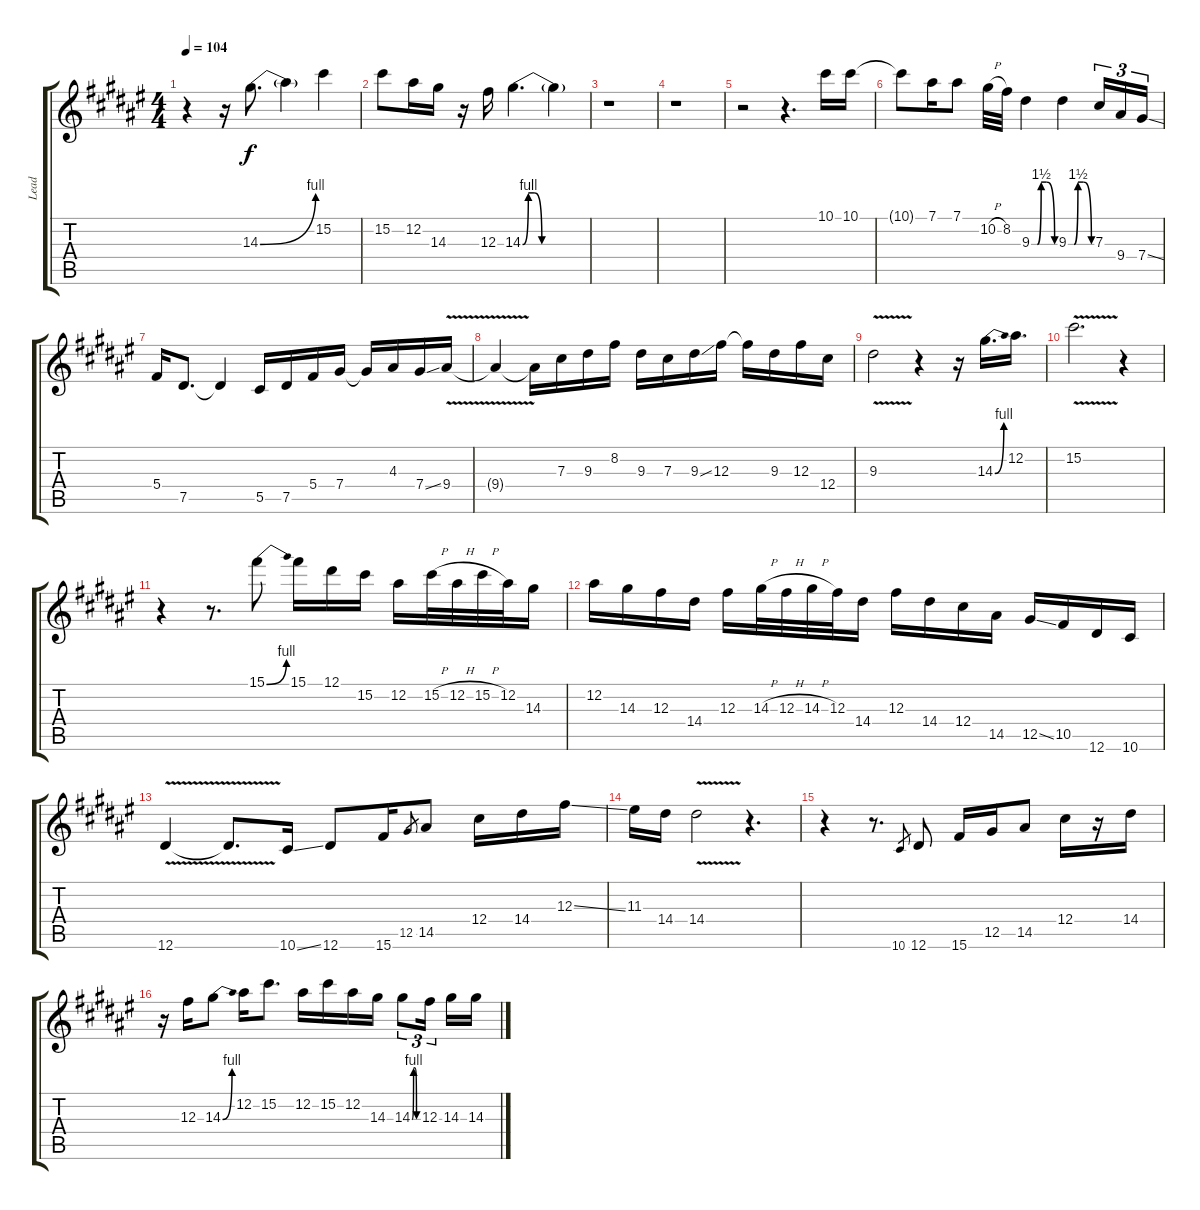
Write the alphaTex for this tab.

\track ("Lead" "Lead") {instrument overdrivenguitar}
\staff {score tabs}
\tuning (Eb4 Bb3 Gb3 Db3 Ab2 Eb2) {hide}
\ts (4 4)
\tempo 104
\clef g2
\ks f#
r.4{dy f} r.16 14.3{be (bend 0 0 60 4)}.8{d} 14.3{t}.4 15.2.4 |
15.2.8 12.2.16 14.3.16 r.16 12.3.16 14.3{be (custom 0 0 5 4 10 4 17 0 20 0 60 0)}.4{d} 14.3{t}.4 |
r.1 |
r.1 |
r.2 r.4{d} 10.1.16 10.1.16 |
10.1{t}.8 7.1.16 7.1.8 10.2{h}.32 8.2.32 9.3{be (custom 0 0 15 0 25 6 39 6 60 0)}.4 9.3{be (custom 0 0 15 0 25 6 39 6 60 0)}.4 7.3.16{tu (3 2)} 9.4.16{tu (3 2)} 7.4{ss}.16{tu (3 2)} |
5.4.16 7.5.8{d} 7.5{t}.4 5.5.16 7.5.16 5.4.16 7.4.16 7.4{t}.16 4.3.16 7.4{ss}.16 9.4{v}.16 |
9.4{t}.4 9.4{t}.16 7.3.16 9.3.16 8.2.16 9.3.16 7.3.16 9.3{ss}.16 12.3.16 12.3{t}.16 9.3.16 12.3.16 12.4.16 |
9.3{v}.2 r.4 r.16 14.3{be (bend 0 0 60 4)}.16{d} 12.2.16{d} |
15.2{v}.2{d} r.4 |
r.4 r.8{d} 15.1{be (bend 0 0 60 4)}.8 15.1.16 12.1.16 15.2.16 12.2.16 15.2{h}.32 12.2{h}.32 15.2{h}.32 12.2.32 14.3.16 |
12.2.16 14.3.16 12.3.16 14.4.16 12.3.16 14.3{h}.32 12.3{h}.32 14.3{h}.32 12.3.32 14.4.16 12.3.16 14.4.16 12.4.16 14.5.16 12.5{ss}.16 10.5.16 12.6.16 10.6.16 |
12.6{v}.4 12.6{t}.8{d} 10.6{ss}.16 12.6.8 15.6.16 12.5.8{gr} 14.5.8 12.4.16 14.4.16 12.3{ss}.16 |
11.3.16 14.4.16 14.4{v}.2 r.4{d} |
r.4 r.8{d} 10.6.8{gr} 12.6.8 15.6.16 12.5.16 14.5.8 12.4.16 r.16 14.4.16 |
r.16 12.3.16 14.3{be (bend 0 0 60 4)}.8 12.2.16 15.2.8{d} 12.2.16 15.2.16 12.2.16 14.3.16 14.3{be (custom 0 0 15 4 30 4 45 0 60 0)}.8{tu (3 2)} 12.3.16{tu (3 2) beam splitsecondary} 14.3.16 14.3.16
